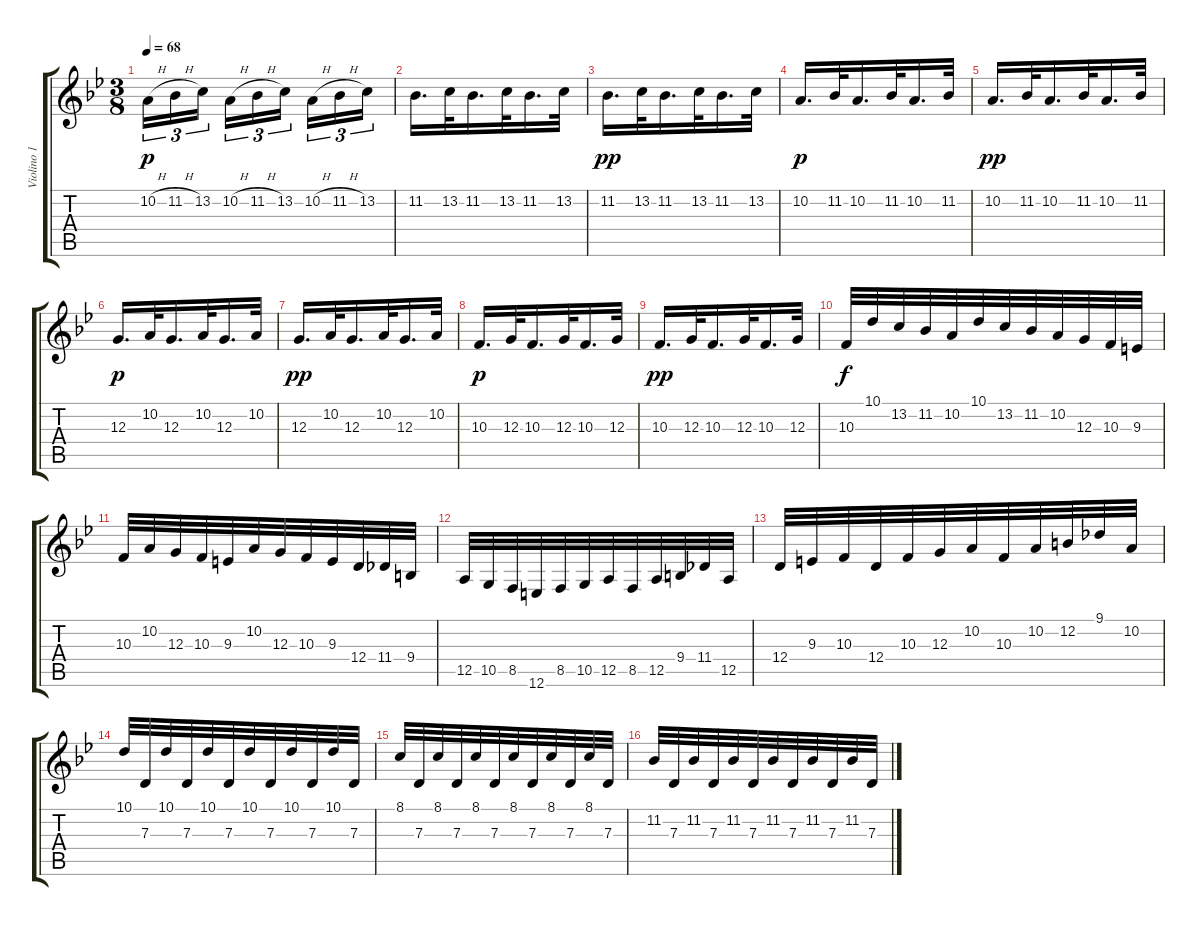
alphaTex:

\track ("Violino 1" "Violino 1") {instrument violin}
\staff {score tabs}
\tuning (E4 B3 G3 D3 A2 E2) {hide}
\ts (3 8)
\tempo 68
\clef g2
\ks bb
10.2{h}.16{tu (3 2) dy p} 11.2{h}.16{tu (3 2)} 13.2.16{tu (3 2)} 10.2{h}.16{tu (3 2)} 11.2{h}.16{tu (3 2)} 13.2.16{tu (3 2)} 10.2{h}.16{tu (3 2)} 11.2{h}.16{tu (3 2)} 13.2.16{tu (3 2)} |
11.2.16{d} 13.2.32 11.2.16{d} 13.2.32 11.2.16{d} 13.2.32 |
11.2.16{d dy pp} 13.2.32 11.2.16{d} 13.2.32 11.2.16{d} 13.2.32 |
10.2.16{d dy p} 11.2.32 10.2.16{d} 11.2.32 10.2.16{d} 11.2.32 |
10.2.16{d dy pp} 11.2.32 10.2.16{d} 11.2.32 10.2.16{d} 11.2.32 |
12.3.16{d dy p} 10.2.32 12.3.16{d} 10.2.32 12.3.16{d} 10.2.32 |
12.3.16{d dy pp} 10.2.32 12.3.16{d} 10.2.32 12.3.16{d} 10.2.32 |
10.3.16{d dy p} 12.3.32 10.3.16{d} 12.3.32 10.3.16{d} 12.3.32 |
10.3.16{d dy pp} 12.3.32 10.3.16{d} 12.3.32 10.3.16{d} 12.3.32 |
10.3.32{dy f} 10.1.32 13.2.32 11.2.32 10.2.32 10.1.32 13.2.32 11.2.32 10.2.32 12.3.32 10.3.32 9.3.32 |
10.3.32 10.2.32 12.3.32 10.3.32 9.3.32 10.2.32 12.3.32 10.3.32 9.3.32 12.4.32 11.4.32 9.4.32 |
12.5.32 10.5.32 8.5.32 12.6.32 8.5.32 10.5.32 12.5.32 8.5.32 12.5.32 9.4.32 11.4.32 12.5.32 |
12.4.32 9.3.32 10.3.32 12.4.32 10.3.32 12.3.32 10.2.32 10.3.32 10.2.32 12.2.32 9.1.32 10.2.32 |
10.1.32 7.3.32 10.1.32 7.3.32 10.1.32 7.3.32 10.1.32 7.3.32 10.1.32 7.3.32 10.1.32 7.3.32 |
8.1.32 7.3.32 8.1.32 7.3.32 8.1.32 7.3.32 8.1.32 7.3.32 8.1.32 7.3.32 8.1.32 7.3.32 |
11.2.32 7.3.32 11.2.32 7.3.32 11.2.32 7.3.32 11.2.32 7.3.32 11.2.32 7.3.32 11.2.32 7.3.32
